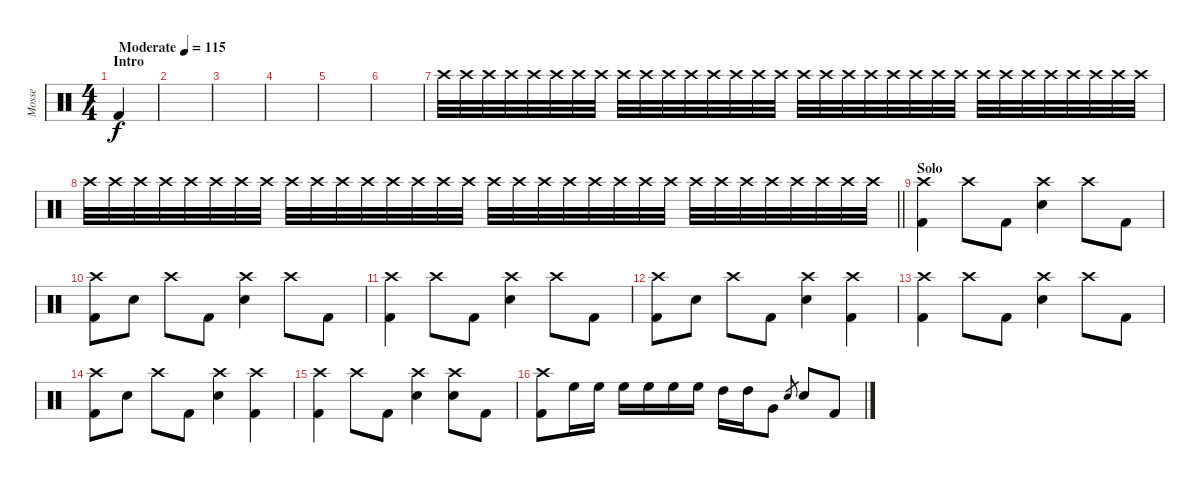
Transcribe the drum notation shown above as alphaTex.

\track ("Mosse" "Mosse") {instrument percussion}
\staff {score}
\articulation defaults
\ts (4 4)
\section ("" "Intro")
\tempo (115 "Moderate")
\clef neutral
\ks c "Kick (hit) 2".4{dy f}
|
|
|
|
|
|
"Crash high (hit)".32{volume 4} "Crash high (hit)".32{volume 13} "Crash high (hit)".32 "Crash high (hit)".32 "Crash high (hit)".32 "Crash high (hit)".32 "Crash high (hit)".32 "Crash high (hit)".32 "Crash high (hit)".32 "Crash high (hit)".32 "Crash high (hit)".32 "Crash high (hit)".32 "Crash high (hit)".32 "Crash high (hit)".32 "Crash high (hit)".32 "Crash high (hit)".32 "Crash high (hit)".32 "Crash high (hit)".32 "Crash high (hit)".32 "Crash high (hit)".32 "Crash high (hit)".32 "Crash high (hit)".32 "Crash high (hit)".32 "Crash high (hit)".32 "Crash high (hit)".32 "Crash high (hit)".32 "Crash high (hit)".32 "Crash high (hit)".32 "Crash high (hit)".32 "Crash high (hit)".32 "Crash high (hit)".32 "Crash high (hit)".32 |
\barLineRight lightlight "Crash high (hit)".32 "Crash high (hit)".32 "Crash high (hit)".32 "Crash high (hit)".32 "Crash high (hit)".32 "Crash high (hit)".32 "Crash high (hit)".32 "Crash high (hit)".32 "Crash high (hit)".32 "Crash high (hit)".32 "Crash high (hit)".32 "Crash high (hit)".32 "Crash high (hit)".32 "Crash high (hit)".32 "Crash high (hit)".32 "Crash high (hit)".32 "Crash high (hit)".32 "Crash high (hit)".32 "Crash high (hit)".32 "Crash high (hit)".32 "Crash high (hit)".32 "Crash high (hit)".32 "Crash high (hit)".32 "Crash high (hit)".32 "Crash high (hit)".32 "Crash high (hit)".32 "Crash high (hit)".32 "Crash high (hit)".32 "Crash high (hit)".32 "Crash high (hit)".32 "Crash high (hit)".32 "Crash high (hit)".32
|
\section ("" "Solo")
("Crash high (hit)" "Kick (hit) 2").4 "Crash high (hit)".8 "Kick (hit) 2".8 ("Crash high (hit)" "Snare (hit) 2").4 "Crash high (hit)".8 "Kick (hit) 2".8 |
("Crash high (hit)" "Kick (hit) 2").8 "Snare (hit) 2".8 "Crash high (hit)".8 "Kick (hit) 2".8 ("Crash high (hit)" "Snare (hit) 2").4 "Crash high (hit)".8 "Kick (hit) 2".8 |
("Crash high (hit)" "Kick (hit) 2").4 "Crash high (hit)".8 "Kick (hit) 2".8 ("Crash high (hit)" "Snare (hit) 2").4 "Crash high (hit)".8 "Kick (hit) 2".8 |
("Crash high (hit)" "Kick (hit) 2").8 "Snare (hit) 2".8 "Crash high (hit)".8 "Kick (hit) 2".8 ("Crash high (hit)" "Snare (hit) 2").4 ("Crash high (hit)" "Kick (hit) 2").4 |
("Crash high (hit)" "Kick (hit) 2").4 "Crash high (hit)".8 "Kick (hit) 2".8 ("Crash high (hit)" "Snare (hit) 2").4 "Crash high (hit)".8 "Kick (hit) 2".8 |
("Crash high (hit)" "Kick (hit) 2").8 "Snare (hit) 2".8 "Crash high (hit)".8 "Kick (hit) 2".8 ("Crash high (hit)" "Snare (hit) 2").4 ("Crash high (hit)" "Kick (hit) 2").4 |
("Crash high (hit)" "Kick (hit) 2").4 "Crash high (hit)".8 "Kick (hit) 2".8 ("Crash high (hit)" "Snare (hit) 2").4 ("Crash high (hit)" "Snare (hit) 2").8 "Kick (hit) 2".8 |
("Crash high (hit)" "Kick (hit) 2").8 "High Floor Tom (hit)".16 "High Floor Tom (hit)".16 "High Floor Tom (hit)".16 "High Floor Tom (hit)".16 "High Floor Tom (hit)".16 "High Floor Tom (hit)".16 "High Tom (hit)".16 "High Tom (hit)".16 "Very Low Tom (hit)".8 "Snare (hit) 2".8{gr} "Snare (hit) 2".8 "Kick (hit) 2".8
